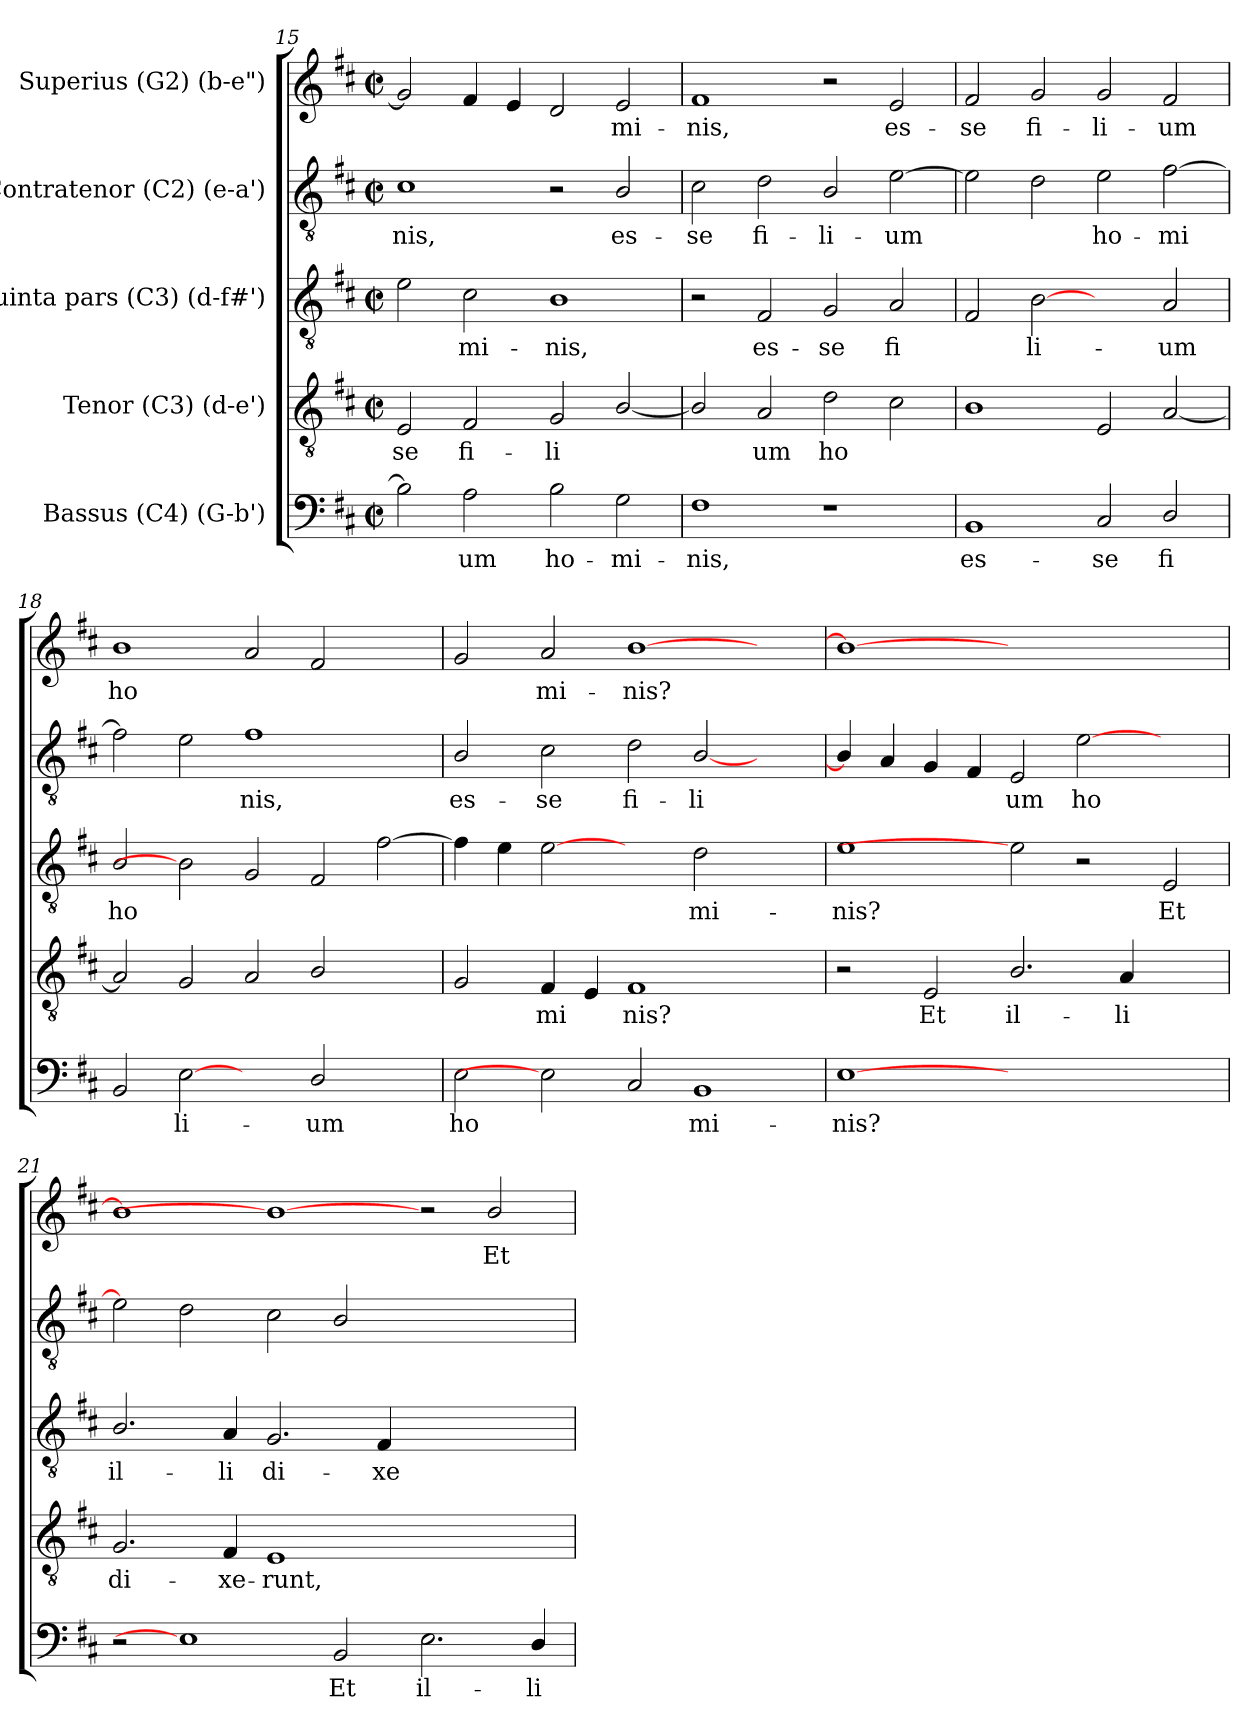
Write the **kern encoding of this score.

**kern	**text	**kern	**text	**kern	**text	**kern	**text	**kern	**text
*part5	*part5	*part4	*part4	*part3	*part3	*part2	*part2	*part1	*part1
*staff5	*staff5	*staff4	*staff4	*staff3	*staff3	*staff2	*staff2	*staff1	*staff1
*I"Bassus (C4)  (G-b')	*	*I"Tenor (C3)  (d-e')	*	*I"Quinta pars (C3)  (d-f#')	*	*I"Contratenor (C2)  (e-a')	*	*I"Superius (G2)  (b-e")	*
*clefF4	*	*clefGv2	*	*clefGv2	*	*clefGv2	*	*clefG2	*
*k[f#c#]	*	*k[f#c#]	*	*k[f#c#]	*	*k[f#c#]	*	*k[f#c#]	*
*D:	*	*D:	*	*D:	*	*D:	*	*D:	*
*M2/2	*	*M2/2	*	*M2/2	*	*M2/2	*	*M2/2	*
*met(c|)	*	*met(c|)	*	*met(c|)	*	*met(c|)	*	*met(c|)	*
=15	=15	=15	=15	=15	=15	=15	=15	=15	=15
!	!LO:LY:b:cj	!	!LO:LY:b:cj	!	!LO:LY:b:cj	!	!LO:LY:b:cj	!	!LO:LY:b:cj
2B\]	--	2E/	-se	2e\	--	1c#	-nis,	2g/]	--
!	!LO:LY:b:cj	!	!LO:LY:b:cj	!	!LO:LY:b:cj	!	!	!	!LO:LY:b:cj
2A\	-um	2F#/	fi-	2c#\	-mi-	.	.	4f#/	--
!	!	!	!	!	!	!	!	!	!LO:LY:b:cj
.	.	.	.	.	.	.	.	4e/	--
!	!LO:LY:b:cj	!	!LO:LY:b:cj	!	!LO:LY:b:cj	!	!	!	!LO:LY:b:cj
2B\	ho-	2G/	-li-	1B	-nis,	2r	.	2d/	--
!	!LO:LY:b:cj	!	!LO:LY:b:cj	!	!	!	!LO:LY:b:cj	!	!LO:LY:b:cj
2G\	-mi-	[<2B/	--	.	.	2B/	es-	2e/	-mi-
=16	=16	=16	=16	=16	=16	=16	=16	=16	=16
!	!LO:LY:b:cj	!	!LO:LY:b:cj	!	!	!	!LO:LY:b:cj	!	!LO:LY:b:cj
1F#	-nis,	2B/]	--	2r	.	2c#\	-se	1f#	-nis,
!	!	!	!LO:LY:b:cj	!	!LO:LY:b:cj	!	!LO:LY:b:cj	!	!
.	.	2A/	-um	2F#/	es-	2d\	fi-	.	.
!	!	!	!LO:LY:b:cj	!	!LO:LY:b:cj	!	!LO:LY:b:cj	!	!
1r	.	2d\	ho-	2G/	-se	2B/	-li-	2r	.
!	!	!	!LO:LY:b:cj	!	!LO:LY:b:cj	!	!LO:LY:b:cj	!	!LO:LY:b:cj
.	.	2c#\	--	2A/	fi-	[<2e\	-um	2e/	es-
!!LO:LB:g=z
=17	=17	=17	=17	=17	=17	=17	=17	=17	=17
!	!LO:LY:b:cj	!	!LO:LY:b:cj	!	!LO:LY:b:cj	!	!LO:LY:b:cj	!	!LO:LY:b:cj
1BB	es-	1B	--	2F#/	--	2e\]	.	2f#/	-se
!	!	!	!	!	!LO:LY:b:cj	!	!LO:LY:b:cj	!	!LO:LY:b:cj
.	.	.	.	[2B	-li-	2d\	.	2g/	fi-
!	!LO:LY:b:cj	!	!LO:LY:b:cj	!	!	!	!LO:LY:b:cj	!	!LO:LY:b:cj
2C#/	-se	2E/	--	2ryy	.	2e\	ho-	2g/	-li-
!	!LO:LY:b:cj	!	!LO:LY:b:cj	!	!LO:LY:b:cj	!	!LO:LY:b:cj	!	!LO:LY:b:cj
2D/	fi-	[<2A/	--	2A/	-um	[>2f#\	-mi-	2f#/	-um
=18	=18	=18	=18	=18	=18	=18	=18	=18	=18
!	!LO:LY:b:cj	!	!LO:LY:b:cj	!	!LO:LY:b:cj	!	!LO:LY:b:cj	!	!LO:LY:b:cj
2BB/	--	2A/]	--	2B/	ho-	2f#\]	--	1b	ho-
!	!LO:LY:b:cj	!	!LO:LY:b:cj	!	!	!	!LO:LY:b:cj	!	!
[2E	-li-	2G/	--	2B]	.	2e\	--	.	.
!	!	!	!LO:LY:b:cj	!	!LO:LY:b:cj	!	!LO:LY:b:cj	!	!LO:LY:b:cj
2ryy	.	2A/	--	2G/	--	1f#	-nis,	2a/	--
!	!LO:LY:b:cj	!	!LO:LY:b:cj	!	!LO:LY:b:cj	!	!	!	!LO:LY:b:cj
2D/	-um	2B/	--	2F#/	--	.	.	2f#/	--
!	!	!	!	!	!LO:LY:b:cj	!	!	!	!
2ryy	.	2ryy	.	[>2f#\	--	2ryy	.	2ryy	.
=19	=19	=19	=19	=19	=19	=19	=19	=19	=19
!	!LO:LY:b:cj	!	!LO:LY:b:cj	!	!LO:LY:b:cj	!	!LO:LY:b:cj	!	!LO:LY:b:cj
2E\	ho-	2G/	--	4f#\]	--	2B/	es-	2g/	--
!	!	!	!	!	!LO:LY:b:cj	!	!	!	!
.	.	.	.	4e\	--	.	.	.	.
!	!	!	!LO:LY:b:cj	!	!LO:LY:b:cj	!	!LO:LY:b:cj	!	!LO:LY:b:cj
2E]	.	4F#/	-mi-	[2e	--	2c#\	-se	2a/	-mi-
!	!	!	!LO:LY:b:cj	!	!	!	!	!	!
.	.	4E/	--	.	.	.	.	.	.
!	!LO:LY:b:cj	!	!LO:LY:b:cj	!	!	!	!LO:LY:b:cj	!	!LO:LY:b:cj
2C#/	--	1F#	-nis?	2ryy	.	2d\	fi-	[<1b	-nis?
!	!LO:LY:b:cj	!	!	!	!LO:LY:b:cj	!	!LO:LY:b:cj	!	!
1BB	-mi-	.	.	2d\	-mi-	[<2B/	-li-	.	.
.	.	2ryy	.	2ryy	.	2ryy	.	2ryy	.
=20	=20	=20	=20	=20	=20	=20	=20	=20	=20
!	!LO:LY:b:cj	!	!	!	!LO:LY:b:cj	!	!LO:LY:b:cj	!	!LO:LY:b:cj
[1E	-nis?	2r	.	1e	-nis?	4B/]	--	1b_<	.
!	!	!	!	!	!	!	!LO:LY:b:cj	!	!
.	.	.	.	.	.	4A/	--	.	.
!	!	!	!LO:LY:b:cj	!	!	!	!LO:LY:b:cj	!	!
.	.	2E/	Et	.	.	4G/	--	.	.
!	!	!	!	!	!	!	!LO:LY:b:cj	!	!
.	.	.	.	.	.	4F#/	--	.	.
!	!	!	!LO:LY:b:cj	!	!	!	!LO:LY:b:cj	!	!
1.ryy	.	2.B/	il-	2e]	.	2E/	-um	1.ryy	.
!	!	!	!	!	!	!	!LO:LY:b:cj	!	!
.	.	.	.	2r	.	[<2e\	ho-	.	.
!	!	!	!LO:LY:b:cj	!	!	!	!	!	!
.	.	4A/	-li	.	.	.	.	.	.
!	!	!	!	!	!LO:LY:b:cj	!	!	!	!
.	.	2ryy	.	2E/	Et	2ryy	.	.	.
!!LO:LB:g=z
=21	=21	=21	=21	=21	=21	=21	=21	=21	=21
!	!	!	!LO:LY:b:cj	!	!LO:LY:b:cj	!	!LO:LY:b:cj	!	!LO:LY:b:cj
2r	.	2.G/	di-	2.B/	il-	2e\]	--	1b]	.
!	!	!	!	!	!	!	!LO:LY:b:cj	!	!
1E]	.	.	.	.	.	2d\	--	.	.
!	!	!	!LO:LY:b:cj	!	!LO:LY:b:cj	!	!	!	!
.	.	4F#/	-xe-	4A/	-li	.	.	.	.
!	!	!	!LO:LY:b:cj	!	!LO:LY:b:cj	!	!LO:LY:b:cj	!	!
.	.	1E	-runt,	2.G/	di-	2c#\	--	1b_	.
!	!LO:LY:b:cj	!	!	!	!	!	!LO:LY:b:cj	!	!
2BB/	Et	.	.	.	.	2B/	--	.	.
!	!	!	!	!	!LO:LY:b:cj	!	!	!	!
.	.	.	.	4F#/	-xe-	.	.	.	.
!	!LO:LY:b:cj	!	!	!	!	!	!	!	!
2.E\	il-	1ryy	.	1ryy	.	1ryy	.	2r	.
!	!	!	!	!	!	!	!	!	!LO:LY:b:cj
.	.	.	.	.	.	.	.	2b/	Et
!	!LO:LY:b:cj	!	!	!	!	!	!	!	!
4D/	-li	.	.	.	.	.	.	.	.
=	=	=	=	=	=	=	=	=	=
*-	*-	*-	*-	*-	*-	*-	*-	*-	*-
